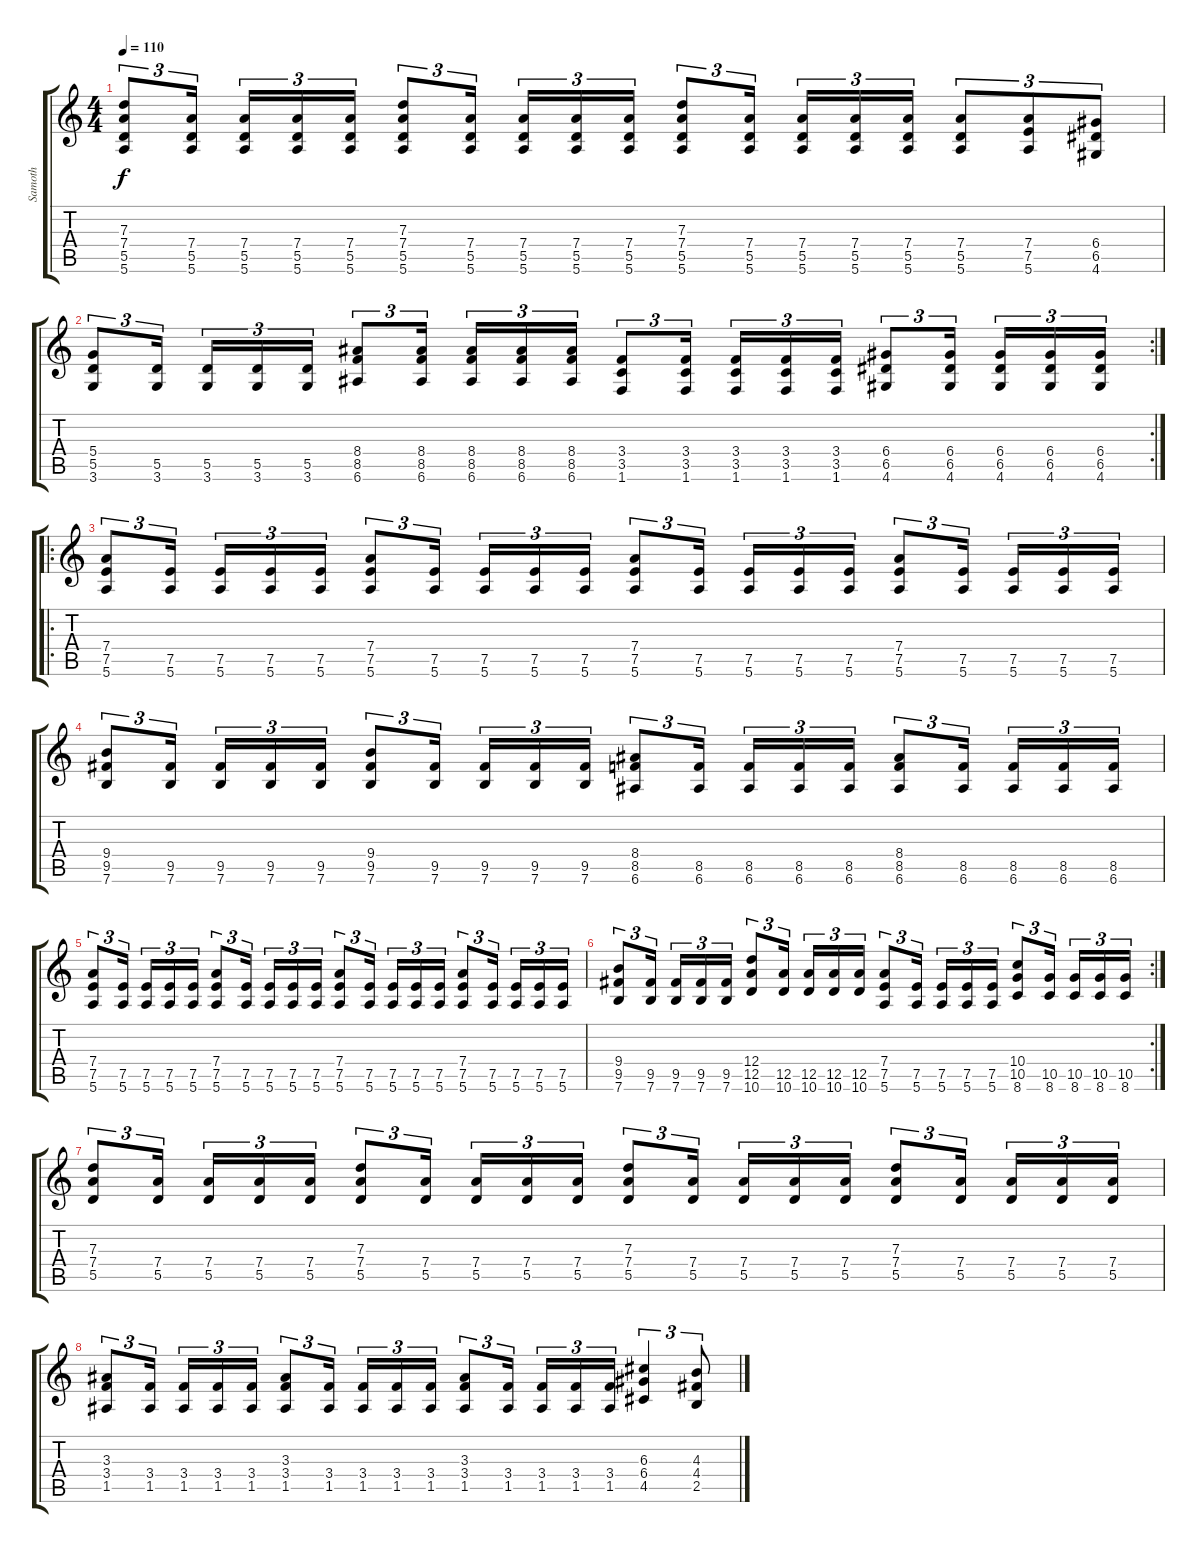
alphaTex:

\track ("Samoth" "Samoth") {instrument distortionguitar}
\staff {score tabs}
\tuning (E4 B3 G3 D3 A2 E2) {hide}
\ts (4 4)
\tempo 110
\clef g2
\ks c
(7.3 7.4 5.5 5.6).8{tu (3 2) dy f} (7.4 5.5 5.6).16{tu (3 2) beam splitsecondary} (7.4 5.5 5.6).16{tu (3 2)} (7.4 5.5 5.6).16{tu (3 2)} (7.4 5.5 5.6).16{tu (3 2)} (7.3 7.4 5.5 5.6).8{tu (3 2)} (7.4 5.5 5.6).16{tu (3 2) beam splitsecondary} (7.4 5.5 5.6).16{tu (3 2)} (7.4 5.5 5.6).16{tu (3 2)} (7.4 5.5 5.6).16{tu (3 2)} (7.3 7.4 5.5 5.6).8{tu (3 2)} (7.4 5.5 5.6).16{tu (3 2) beam splitsecondary} (7.4 5.5 5.6).16{tu (3 2)} (7.4 5.5 5.6).16{tu (3 2)} (7.4 5.5 5.6).16{tu (3 2)} (7.4 5.5 5.6).8{tu (3 2)} (7.4 7.5 5.6).8{tu (3 2)} (6.4 6.5 4.6).8{tu (3 2)} |
\rc 2
(5.4 5.5 3.6).8{tu (3 2)} (5.5 3.6).16{tu (3 2) beam splitsecondary} (5.5 3.6).16{tu (3 2)} (5.5 3.6).16{tu (3 2)} (5.5 3.6).16{tu (3 2)} (8.4 8.5 6.6).8{tu (3 2)} (8.4 8.5 6.6).16{tu (3 2) beam splitsecondary} (8.4 8.5 6.6).16{tu (3 2)} (8.4 8.5 6.6).16{tu (3 2)} (8.4 8.5 6.6).16{tu (3 2)} (3.4 3.5 1.6).8{tu (3 2)} (3.4 3.5 1.6).16{tu (3 2) beam splitsecondary} (3.4 3.5 1.6).16{tu (3 2)} (3.4 3.5 1.6).16{tu (3 2)} (3.4 3.5 1.6).16{tu (3 2)} (6.4 6.5 4.6).8{tu (3 2)} (6.4 6.5 4.6).16{tu (3 2) beam splitsecondary} (6.4 6.5 4.6).16{tu (3 2)} (6.4 6.5 4.6).16{tu (3 2)} (6.4 6.5 4.6).16{tu (3 2)} |
\ro
(7.4 7.5 5.6).8{tu (3 2)} (7.5 5.6).16{tu (3 2) beam splitsecondary} (7.5 5.6).16{tu (3 2)} (7.5 5.6).16{tu (3 2)} (7.5 5.6).16{tu (3 2)} (7.4 7.5 5.6).8{tu (3 2)} (7.5 5.6).16{tu (3 2) beam splitsecondary} (7.5 5.6).16{tu (3 2)} (7.5 5.6).16{tu (3 2)} (7.5 5.6).16{tu (3 2)} (7.4 7.5 5.6).8{tu (3 2)} (7.5 5.6).16{tu (3 2) beam splitsecondary} (7.5 5.6).16{tu (3 2)} (7.5 5.6).16{tu (3 2)} (7.5 5.6).16{tu (3 2)} (7.4 7.5 5.6).8{tu (3 2)} (7.5 5.6).16{tu (3 2) beam splitsecondary} (7.5 5.6).16{tu (3 2)} (7.5 5.6).16{tu (3 2)} (7.5 5.6).16{tu (3 2)} |
(9.4 9.5 7.6).8{tu (3 2)} (9.5 7.6).16{tu (3 2) beam splitsecondary} (9.5 7.6).16{tu (3 2)} (9.5 7.6).16{tu (3 2)} (9.5 7.6).16{tu (3 2)} (9.4 9.5 7.6).8{tu (3 2)} (9.5 7.6).16{tu (3 2) beam splitsecondary} (9.5 7.6).16{tu (3 2)} (9.5 7.6).16{tu (3 2)} (9.5 7.6).16{tu (3 2)} (8.4 8.5 6.6).8{tu (3 2)} (8.5 6.6).16{tu (3 2) beam splitsecondary} (8.5 6.6).16{tu (3 2)} (8.5 6.6).16{tu (3 2)} (8.5 6.6).16{tu (3 2)} (8.4 8.5 6.6).8{tu (3 2)} (8.5 6.6).16{tu (3 2) beam splitsecondary} (8.5 6.6).16{tu (3 2)} (8.5 6.6).16{tu (3 2)} (8.5 6.6).16{tu (3 2)} |
(7.4 7.5 5.6).8{tu (3 2)} (7.5 5.6).16{tu (3 2) beam splitsecondary} (7.5 5.6).16{tu (3 2)} (7.5 5.6).16{tu (3 2)} (7.5 5.6).16{tu (3 2)} (7.4 7.5 5.6).8{tu (3 2)} (7.5 5.6).16{tu (3 2) beam splitsecondary} (7.5 5.6).16{tu (3 2)} (7.5 5.6).16{tu (3 2)} (7.5 5.6).16{tu (3 2)} (7.4 7.5 5.6).8{tu (3 2)} (7.5 5.6).16{tu (3 2) beam splitsecondary} (7.5 5.6).16{tu (3 2)} (7.5 5.6).16{tu (3 2)} (7.5 5.6).16{tu (3 2)} (7.4 7.5 5.6).8{tu (3 2)} (7.5 5.6).16{tu (3 2) beam splitsecondary} (7.5 5.6).16{tu (3 2)} (7.5 5.6).16{tu (3 2)} (7.5 5.6).16{tu (3 2)} |
\rc 2
(9.4 9.5 7.6).8{tu (3 2)} (9.5 7.6).16{tu (3 2) beam splitsecondary} (9.5 7.6).16{tu (3 2)} (9.5 7.6).16{tu (3 2)} (9.5 7.6).16{tu (3 2)} (12.4 12.5 10.6).8{tu (3 2)} (12.5 10.6).16{tu (3 2) beam splitsecondary} (12.5 10.6).16{tu (3 2)} (12.5 10.6).16{tu (3 2)} (12.5 10.6).16{tu (3 2)} (7.4 7.5 5.6).8{tu (3 2)} (7.5 5.6).16{tu (3 2) beam splitsecondary} (7.5 5.6).16{tu (3 2)} (7.5 5.6).16{tu (3 2)} (7.5 5.6).16{tu (3 2)} (10.4 10.5 8.6).8{tu (3 2)} (10.5 8.6).16{tu (3 2) beam splitsecondary} (10.5 8.6).16{tu (3 2)} (10.5 8.6).16{tu (3 2)} (10.5 8.6).16{tu (3 2)} |
(7.3 7.4 5.5).8{tu (3 2)} (7.4 5.5).16{tu (3 2) beam splitsecondary} (7.4 5.5).16{tu (3 2)} (7.4 5.5).16{tu (3 2)} (7.4 5.5).16{tu (3 2)} (7.3 7.4 5.5).8{tu (3 2)} (7.4 5.5).16{tu (3 2) beam splitsecondary} (7.4 5.5).16{tu (3 2)} (7.4 5.5).16{tu (3 2)} (7.4 5.5).16{tu (3 2)} (7.3 7.4 5.5).8{tu (3 2)} (7.4 5.5).16{tu (3 2) beam splitsecondary} (7.4 5.5).16{tu (3 2)} (7.4 5.5).16{tu (3 2)} (7.4 5.5).16{tu (3 2)} (7.3 7.4 5.5).8{tu (3 2)} (7.4 5.5).16{tu (3 2) beam splitsecondary} (7.4 5.5).16{tu (3 2)} (7.4 5.5).16{tu (3 2)} (7.4 5.5).16{tu (3 2)} |
(3.3 3.4 1.5).8{tu (3 2)} (3.4 1.5).16{tu (3 2) beam splitsecondary} (3.4 1.5).16{tu (3 2)} (3.4 1.5).16{tu (3 2)} (3.4 1.5).16{tu (3 2)} (3.3 3.4 1.5).8{tu (3 2)} (3.4 1.5).16{tu (3 2) beam splitsecondary} (3.4 1.5).16{tu (3 2)} (3.4 1.5).16{tu (3 2)} (3.4 1.5).16{tu (3 2)} (3.3 3.4 1.5).8{tu (3 2)} (3.4 1.5).16{tu (3 2) beam splitsecondary} (3.4 1.5).16{tu (3 2)} (3.4 1.5).16{tu (3 2)} (3.4 1.5).16{tu (3 2)} (6.3 6.4 4.5).4{tu (3 2)} (4.3 4.4 2.5).8{tu (3 2)}
